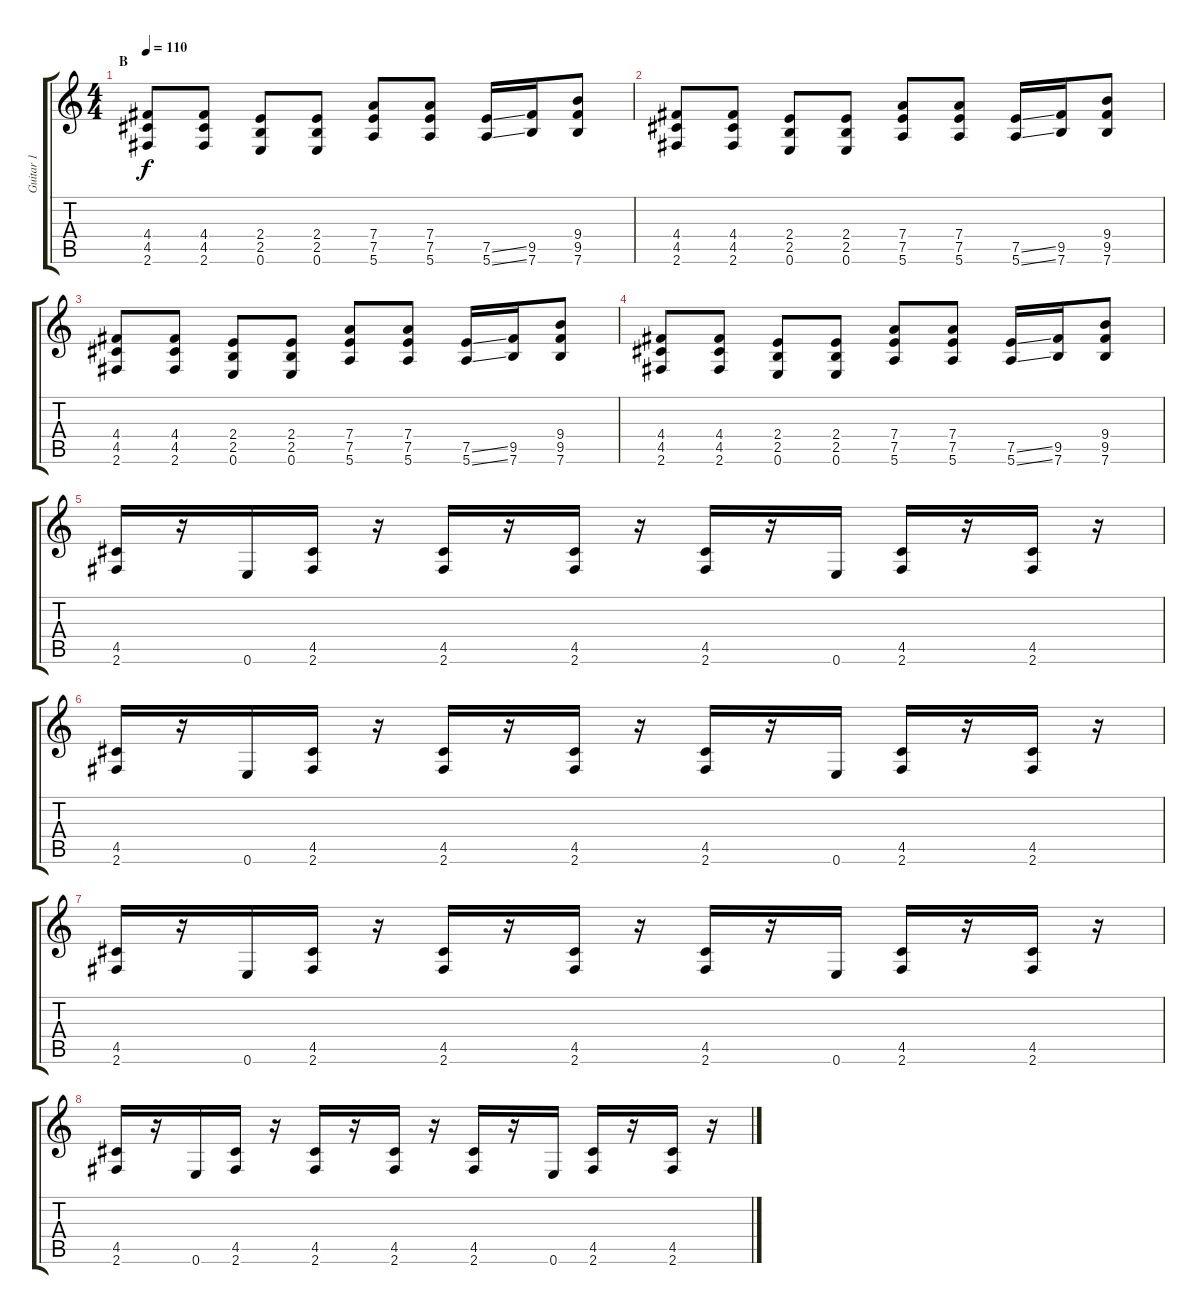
\track ("Guitar 1" "Guitar 1") {instrument distortionguitar}
\staff {score tabs}
\tuning (E4 B3 G3 D3 A2 E2) {hide}
\ts (4 4)
\section ("" "B")
\tempo 110
\clef g2
\ks c
(4.4 4.5 2.6).8{dy f} (4.4 4.5 2.6).8 (2.4 2.5 0.6).8 (2.4 2.5 0.6).8 (7.4 7.5 5.6).8 (7.4 7.5 5.6).8 (7.5{ss} 5.6{ss}).16 (9.5 7.6).16 (9.4 9.5 7.6).8 |
(4.4 4.5 2.6).8 (4.4 4.5 2.6).8 (2.4 2.5 0.6).8 (2.4 2.5 0.6).8 (7.4 7.5 5.6).8 (7.4 7.5 5.6).8 (7.5{ss} 5.6{ss}).16 (9.5 7.6).16 (9.4 9.5 7.6).8 |
(4.4 4.5 2.6).8 (4.4 4.5 2.6).8 (2.4 2.5 0.6).8 (2.4 2.5 0.6).8 (7.4 7.5 5.6).8 (7.4 7.5 5.6).8 (7.5{ss} 5.6{ss}).16 (9.5 7.6).16 (9.4 9.5 7.6).8 |
(4.4 4.5 2.6).8 (4.4 4.5 2.6).8 (2.4 2.5 0.6).8 (2.4 2.5 0.6).8 (7.4 7.5 5.6).8 (7.4 7.5 5.6).8 (7.5{ss} 5.6{ss}).16 (9.5 7.6).16 (9.4 9.5 7.6).8 |
(4.5 2.6).16 r.16 0.6.16 (4.5 2.6).16 r.16 (4.5 2.6).16 r.16 (4.5 2.6).16 r.16 (4.5 2.6).16 r.16 0.6.16 (4.5 2.6).16 r.16 (4.5 2.6).16 r.16 |
(4.5 2.6).16 r.16 0.6.16 (4.5 2.6).16 r.16 (4.5 2.6).16 r.16 (4.5 2.6).16 r.16 (4.5 2.6).16 r.16 0.6.16 (4.5 2.6).16 r.16 (4.5 2.6).16 r.16 |
(4.5 2.6).16 r.16 0.6.16 (4.5 2.6).16 r.16 (4.5 2.6).16 r.16 (4.5 2.6).16 r.16 (4.5 2.6).16 r.16 0.6.16 (4.5 2.6).16 r.16 (4.5 2.6).16 r.16 |
(4.5 2.6).16 r.16 0.6.16 (4.5 2.6).16 r.16 (4.5 2.6).16 r.16 (4.5 2.6).16 r.16 (4.5 2.6).16 r.16 0.6.16 (4.5 2.6).16 r.16 (4.5 2.6).16 r.16
